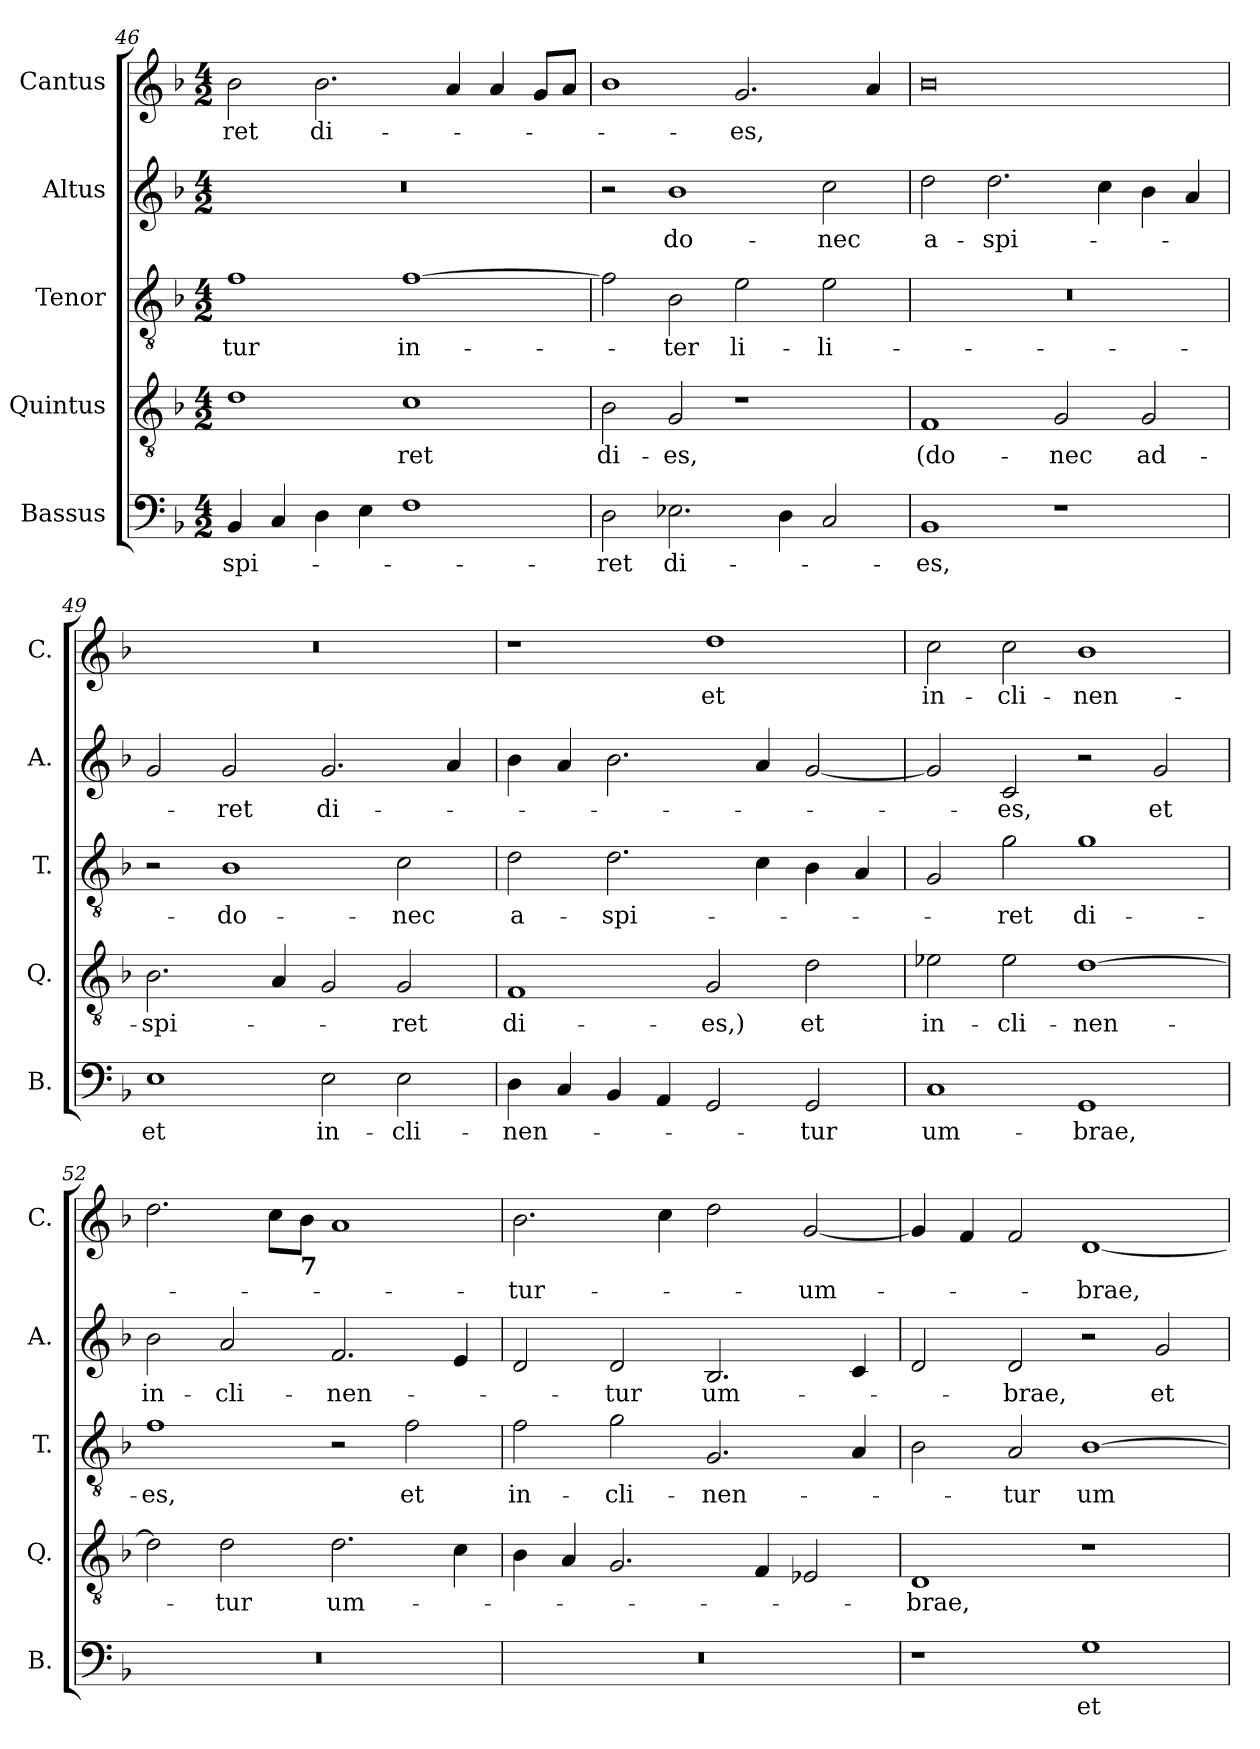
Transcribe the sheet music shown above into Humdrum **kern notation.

**kern	**text	**kern	**text	**kern	**text	**kern	**text	**kern	**text
*part5	*part5	*part4	*part4	*part3	*part3	*part2	*part2	*part1	*part1
*staff5	*staff5	*staff4	*staff4	*staff3	*staff3	*staff2	*staff2	*staff1	*staff1
*I"Bassus	*	*I"Quintus	*	*I"Tenor	*	*I"Altus	*	*I"Cantus	*
*I'B.	*	*I'Q.	*	*I'T.	*	*I'A.	*	*I'C.	*
*clefF4	*	*clefGv2	*	*clefGv2	*	*clefG2	*	*clefG2	*
*k[b-]	*	*k[b-]	*	*k[b-]	*	*k[b-]	*	*k[b-]	*
*F:	*	*F:	*	*F:	*	*F:	*	*F:	*
*M4/2	*	*M4/2	*	*M4/2	*	*M4/2	*	*M4/2	*
=46	=46	=46	=46	=46	=46	=46	=46	=46	=46
4BB-/	spi-	1d	.	1f	tur	0r	.	2b-\	ret
4C/	.	.	.	.	.	.	.	.	.
4D\	.	.	.	.	.	.	.	2.b-\	di-
4E\	.	.	.	.	.	.	.	.	.
1F	.	1c	ret	[1f	in-	.	.	.	.
.	.	.	.	.	.	.	.	4a/	.
.	.	.	.	.	.	.	.	4a/	.
.	.	.	.	.	.	.	.	8g/L	.
.	.	.	.	.	.	.	.	8a/J	.
=47	=47	=47	=47	=47	=47	=47	=47	=47	=47
2D\	ret	2B-\	di­-	2f\]	.	2r	.	1b-	.
2.E-X\	di­-	2G/	es,	2B-\	ter	1b-	do-	.	.
.	.	1r	.	2e\	li­-	.	.	2.g/	es,
4D\	.	.	.	.	.	.	.	.	.
2C/	.	.	.	2e\	li­-	2cc\	nec	.	.
.	.	.	.	.	.	.	.	4a/	.
=48	=48	=48	=48	=48	=48	=48	=48	=48	=48
1BB-	es,	1F	(do­-	0r	.	2dd\	a-	0b-	.
.	.	.	.	.	.	2.dd\	spi­-	.	.
1r	.	2G/	nec	.	.	.	.	.	.
.	.	.	.	.	.	4cc\	.	.	.
.	.	2G/	ad­-	.	.	4b-\	.	.	.
.	.	.	.	.	.	4a/	.	.	.
=49	=49	=49	=49	=49	=49	=49	=49	=49	=49
1E	et	2.B-\	spi­-	2r	.	2g/	.	0r	.
.	.	.	.	1B-	do-	2g/	ret	.	.
.	.	4A/	.	.	.	.	.	.	.
2E\	in­-	2G/	.	.	.	2.g/	di-	.	.
2E\	cli­-	2G/	ret	2c\	nec	.	.	.	.
.	.	.	.	.	.	4a/	.	.	.
=50	=50	=50	=50	=50	=50	=50	=50	=50	=50
4D\	nen-	1F	di­-	2d\	a-	4b-\	.	1r	.
4C/	.	.	.	.	.	4a/	.	.	.
4BB-/	.	.	.	2.d\	spi­-	2.b-\	.	.	.
4AA/	.	.	.	.	.	.	.	.	.
2GG/	.	2G/	es,)	.	.	.	.	1dd	et
.	.	.	.	4c\	.	4a/	.	.	.
2GG/	tur	2d\	et	4B-\	.	[2g/	.	.	.
.	.	.	.	4A/	.	.	.	.	.
=51	=51	=51	=51	=51	=51	=51	=51	=51	=51
1C	um­-	2e-X\	in­-	2G/	.	2g/]	.	2cc\	in-
.	.	2e-\	cli­-	2g\	ret	2c/	es,	2cc\	cli-
1GG	brae,	[1d	nen-	1g	di-	2r	.	1b-	nen­-
.	.	.	.	.	.	2g/	et	.	.
=52	=52	=52	=52	=52	=52	=52	=52	=52	=52
0r	.	2d\]	.	1f	es,	2b-\	in-	2.dd\	.
.	.	2d\	tur	.	.	2a/	cli­-	.	.
.	.	.	.	.	.	.	.	8cc\L	.
!	!	!	!	!	!	!	!	!LO:TX:b:B:t=7	!
.	.	.	.	.	.	.	.	8b-\J	.
.	.	2.d\	um-	2r	.	2.f/	nen-	1a	.
.	.	.	.	2f\	et	.	.	.	.
.	.	4c\	.	.	.	4e/	.	.	.
=53	=53	=53	=53	=53	=53	=53	=53	=53	=53
0r	.	4B-\	.	2f\	in-	2d/	.	2.b-\	tur-
.	.	4A/	.	.	.	.	.	.	.
.	.	2.G/	.	2g\	cli­-	2d/	tur	.	.
.	.	.	.	.	.	.	.	4cc\	.
.	.	.	.	2.G/	nen­-	2.B-/	um­-	2dd\	.
.	.	4F/	.	.	.	.	.	.	.
.	.	2E-X/	.	.	.	.	.	[2g/	um-
.	.	.	.	4A/	.	4c/	.	.	.
=54	=54	=54	=54	=54	=54	=54	=54	=54	=54
1r	.	1D	brae,	2B-\	.	2d/	.	4g/]	.
.	.	.	.	.	.	.	.	4f/	.
.	.	.	.	2A/	tur	2d/	brae,	2f/	.
1G	et	1r	.	[1B-	um-	2r	.	[1d	brae,
.	.	.	.	.	.	2g/	et	.	.
=	=	=	=	=	=	=	=	=	=
*-	*-	*-	*-	*-	*-	*-	*-	*-	*-
